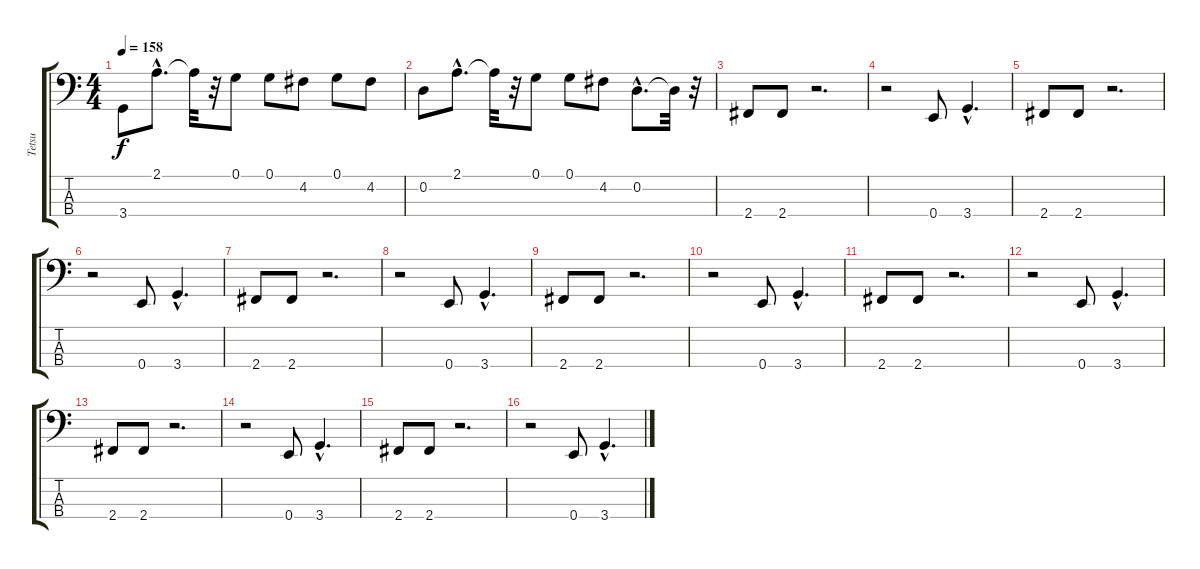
\track ("Tetsu" "Tetsu") {instrument electricbasspick}
\staff {score tabs}
\tuning (G2 D2 A1 E1) {hide}
\ts (4 4)
\tempo 158
\clef f4
\ks c
3.4{t}.8{dy f} 2.1{hac}.8{d} 2.1{t}.32 r.32 0.1.8 0.1.8 4.2.8 0.1.8 4.2.8 |
0.2.8 2.1{hac}.8{d} 2.1{t}.32 r.32 0.1.8 0.1.8 4.2.8 0.2{hac}.8{d} 0.2{t}.32 r.32 |
2.4.8 2.4.8 r.2{d} |
r.2 0.4.8 3.4{hac}.4{d} |
2.4.8 2.4.8 r.2{d} |
r.2 0.4.8 3.4{hac}.4{d} |
2.4.8 2.4.8 r.2{d} |
r.2 0.4.8 3.4{hac}.4{d} |
2.4.8 2.4.8 r.2{d} |
r.2 0.4.8 3.4{hac}.4{d} |
2.4.8 2.4.8 r.2{d} |
r.2 0.4.8 3.4{hac}.4{d} |
2.4.8 2.4.8 r.2{d} |
r.2 0.4.8 3.4{hac}.4{d} |
2.4.8 2.4.8 r.2{d} |
r.2 0.4.8 3.4{hac}.4{d}
